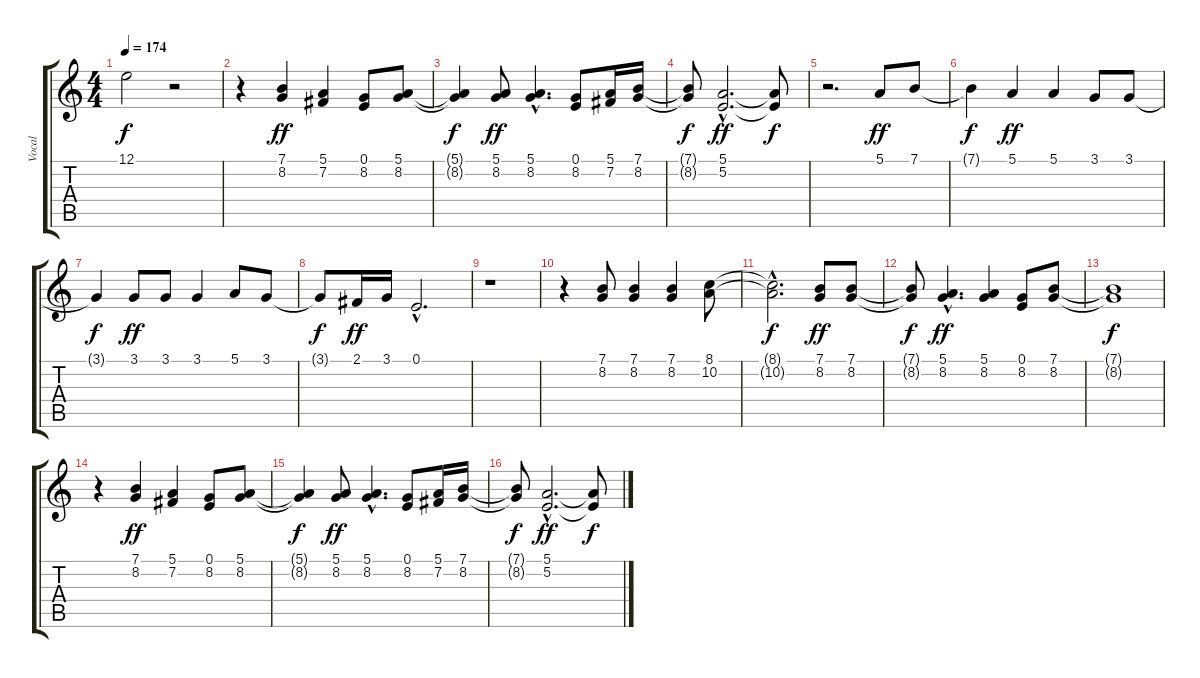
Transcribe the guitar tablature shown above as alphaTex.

\track ("Vocal" "Vocal") {instrument synthvoice}
\staff {score tabs}
\tuning (E4 B3 G3 D3 A2 E2) {hide}
\ts (4 4)
\tempo 174
\clef g2
\ks c
12.1{t}.2{dy f} r.2 |
r.4 (7.1 8.2).4{dy ff} (5.1 7.2).4 (0.1 8.2).8 (5.1 8.2).8 |
(5.1{t} 8.2{t}).4{dy f} (5.1 8.2).8{dy ff} (5.1{hac} 8.2{hac}).4{d} (0.1 8.2).8 (5.1 7.2).16 (7.1 8.2).16 |
(7.1{t} 8.2{t}).8{dy f} (5.1{hac} 5.2{hac}).2{d dy ff} (5.1{t} 5.2{t}).8{dy f} |
r.2{d} 5.1.8{dy ff} 7.1.8 |
7.1{t}.4{dy f} 5.1.4{dy ff} 5.1.4 3.1.8 3.1.8 |
3.1{t}.4{dy f} 3.1.8{dy ff} 3.1.8 3.1.4 5.1.8 3.1.8 |
3.1{t}.8{dy f} 2.1.16{dy ff} 3.1.16 0.1{hac}.2{d} |
r.1 |
r.4 (7.1 8.2).8 (7.1 8.2).4 (7.1 8.2).4 (8.1 10.2).8 |
(8.1{hac t} 10.2{hac t}).2{d dy f} (7.1 8.2).8{dy ff} (7.1 8.2).8 |
(7.1{t} 8.2{t}).8{dy f} (5.1{hac} 8.2{hac}).4{d dy ff} (5.1 8.2).4 (0.1 8.2).8 (7.1 8.2).8 |
(7.1{t} 8.2{t}).1{dy f} |
r.4 (7.1 8.2).4{dy ff} (5.1 7.2).4 (0.1 8.2).8 (5.1 8.2).8 |
(5.1{t} 8.2{t}).4{dy f} (5.1 8.2).8{dy ff} (5.1{hac} 8.2{hac}).4{d} (0.1 8.2).8 (5.1 7.2).16 (7.1 8.2).16 |
(7.1{t} 8.2{t}).8{dy f} (5.1{hac} 5.2{hac}).2{d dy ff} (5.1{t} 5.2{t}).8{dy f}
